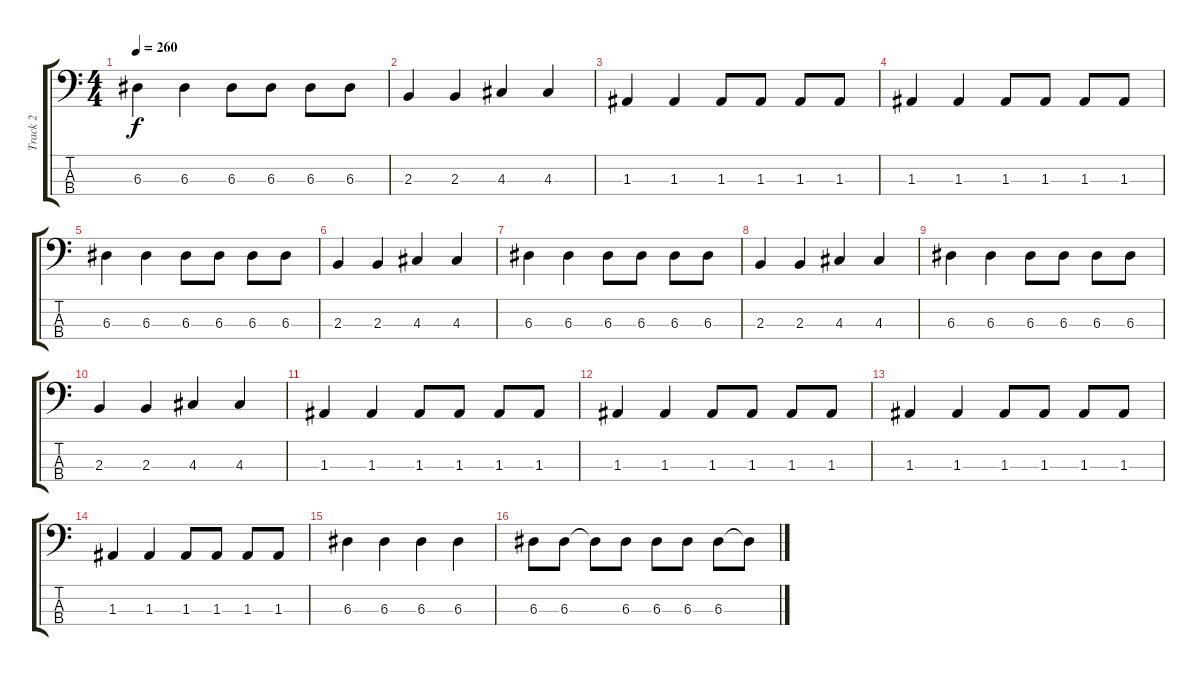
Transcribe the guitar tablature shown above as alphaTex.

\track ("Track 2" "Track 2") {instrument electricbassfinger}
\staff {score tabs}
\tuning (G2 D2 A1 E1) {hide}
\ts (4 4)
\tempo 260
\clef f4
\ks c
6.3.4{dy f} 6.3.4 6.3.8 6.3.8 6.3.8 6.3.8 |
2.3.4 2.3.4 4.3.4 4.3.4 |
1.3.4 1.3.4 1.3.8 1.3.8 1.3.8 1.3.8 |
1.3.4 1.3.4 1.3.8 1.3.8 1.3.8 1.3.8 |
6.3.4 6.3.4 6.3.8 6.3.8 6.3.8 6.3.8 |
2.3.4 2.3.4 4.3.4 4.3.4 |
6.3.4 6.3.4 6.3.8 6.3.8 6.3.8 6.3.8 |
2.3.4 2.3.4 4.3.4 4.3.4 |
6.3.4 6.3.4 6.3.8 6.3.8 6.3.8 6.3.8 |
2.3.4 2.3.4 4.3.4 4.3.4 |
1.3.4 1.3.4 1.3.8 1.3.8 1.3.8 1.3.8 |
1.3.4 1.3.4 1.3.8 1.3.8 1.3.8 1.3.8 |
1.3.4 1.3.4 1.3.8 1.3.8 1.3.8 1.3.8 |
1.3.4 1.3.4 1.3.8 1.3.8 1.3.8 1.3.8 |
6.3.4 6.3.4 6.3.4 6.3.4 |
6.3.8 6.3.8 6.3{t}.8 6.3.8 6.3.8 6.3.8 6.3.8 6.3{t}.8
